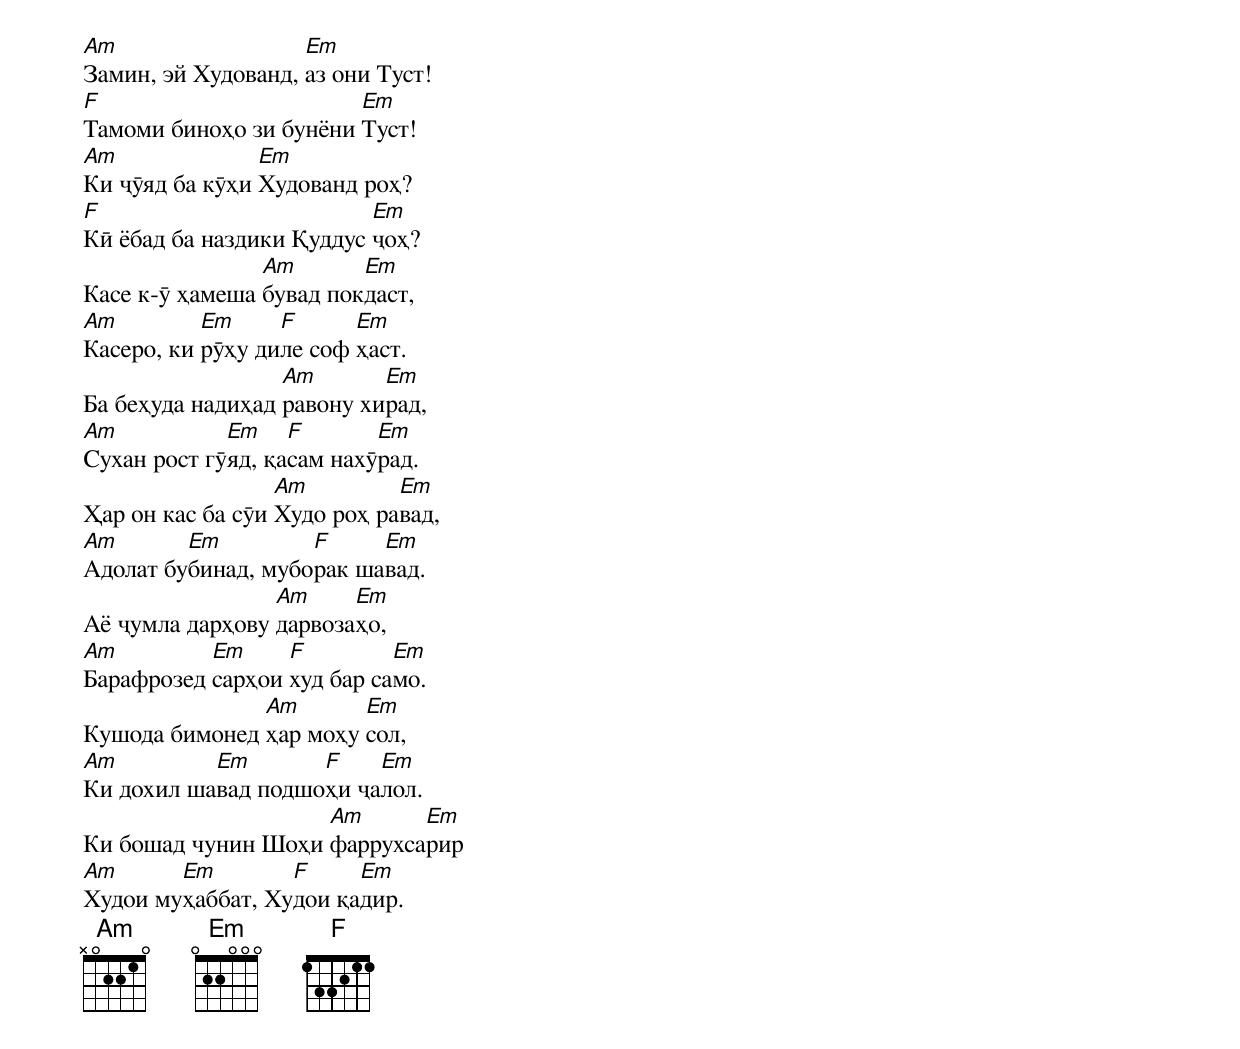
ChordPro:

[Am]Замин, эй Худованд, [Em]аз они Туст!
[F]Тамоми биноҳо зи бунёни [Em]Туст!
[Am]Ки ҷӯяд ба кӯҳи [Em]Худованд роҳ?
[F]Кӣ ёбад ба наздики Қуддус [Em]ҷоҳ?
Касе к-ӯ ҳамеша [Am]бувад пок[Em]даст,
[Am]Касеро, ки [Em]рӯҳу ди[F]ле соф [Em]ҳаст.
Ба беҳуда надиҳад [Am]равону хи[Em]рад,
[Am]Сухан рост гӯ[Em]яд, қа[F]сам нахӯ[Em]рад.
Ҳар он кас ба сӯи [Am]Худо роҳ ра[Em]вад,
[Am]Адолат бу[Em]бинад, мубо[F]рак ша[Em]вад.
Аё ҷумла дарҳову [Am]дарвоза[Em]ҳо,
[Am]Барафрозед [Em]сарҳои [F]худ бар са[Em]мо.
Кушода бимонед [Am]ҳар моҳу [Em]сол,
[Am]Ки дохил ша[Em]вад подшо[F]ҳи ҷа[Em]лол.
Ки бошад чунин Шоҳи [Am]фаррухса[Em]рир
[Am]Худои му[Em]ҳаббат, Ху[F]дои қа[Em]дир.
